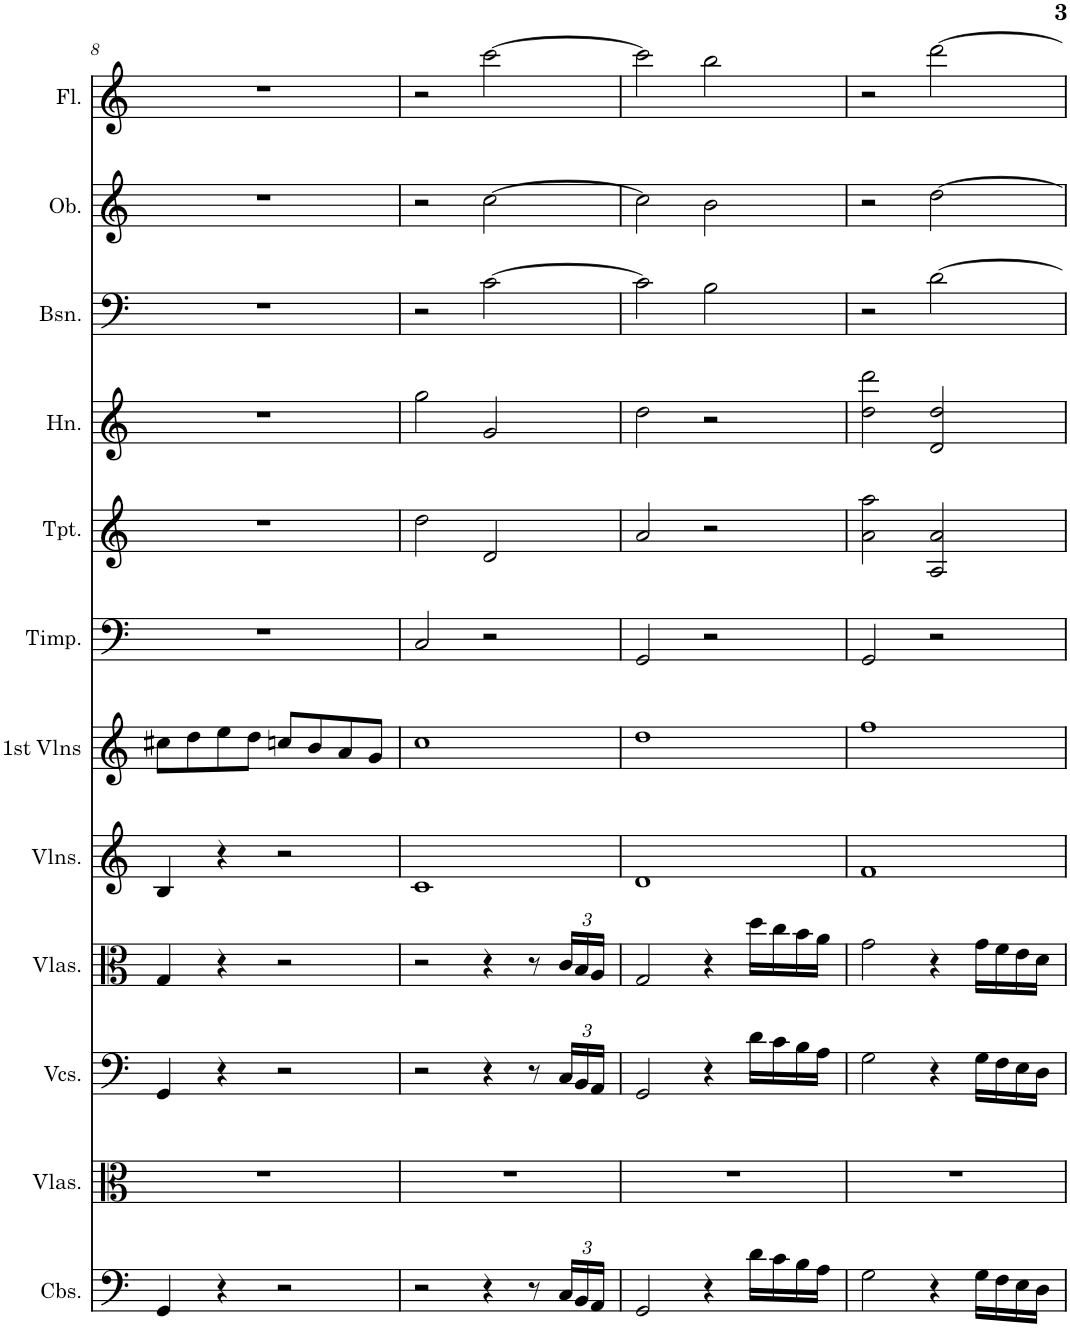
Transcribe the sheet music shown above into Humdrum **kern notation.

**kern	**kern	**kern	**kern	**kern	**kern	**kern	**kern	**kern	**kern	**kern	**kern
*part12	*part11	*part10	*part9	*part8	*part7	*part6	*part5	*part4	*part3	*part2	*part1
*staff12	*staff11	*staff10	*staff9	*staff8	*staff7	*staff6	*staff5	*staff4	*staff3	*staff2	*staff1
*I"Contrabasses	*I"Violas, Cello (tenor clef)	*I"Violoncellos	*I"Violas	*I"Violins	*I"1st Violins	*I"Timpani	*I"Trumpet	*I"Horn	*I"Bassoon	*I"Oboe	*I"Flute
*I'Cbs.	*I'Vlas.	*I'Vcs.	*I'Vlas.	*I'Vlns.	*I'1st Vlns	*I'Timp.	*I'Tpt.	*I'Hn.	*I'Bsn.	*I'Ob.	*I'Fl.
!!LO:PB:g=z
*clefF4	*clefC3	*clefF4	*clefC3	*clefG2	*clefG2	*clefF4	*clefG2	*clefG2	*clefF4	*clefG2	*clefG2
*Trd7c12	*	*	*	*	*	*	*Trd1c2	*Trd4c7	*	*	*
*k[]	*k[]	*k[]	*k[]	*k[]	*k[]	*k[]	*k[]	*k[]	*k[]	*k[]	*k[]
*M4/4	*M4/4	*M4/4	*M4/4	*M4/4	*M4/4	*M4/4	*M4/4	*M4/4	*M4/4	*M4/4	*M4/4
=8	=8	=8	=8	=8	=8	=8	=8	=8	=8	=8	=8
4GG/	1r	4GG/	4G/	4B/	8cc#X\L	1r	1r	1r	1r	1r	1r
.	.	.	.	.	8dd\	.	.	.	.	.	.
4r	.	4r	4r	4r	8ee\	.	.	.	.	.	.
.	.	.	.	.	8dd\J	.	.	.	.	.	.
2r	.	2r	2r	2r	8ccn/L	.	.	.	.	.	.
.	.	.	.	.	8b/	.	.	.	.	.	.
.	.	.	.	.	8a/	.	.	.	.	.	.
.	.	.	.	.	8g/J	.	.	.	.	.	.
=9	=9	=9	=9	=9	=9	=9	=9	=9	=9	=9	=9
2r	1r	2r	2r	1c	1cc	2C/	2dd\	2gg\	2r	2r	2r
4r	.	4r	4r	.	.	2r	2d/	2g/	[2c\	[2cc\	[2ccc\
8r	.	8r	8r	.	.	.	.	.	.	.	.
*Xbrackettup	*	*Xbrackettup	*Xbrackettup	*	*	*	*	*	*	*	*
24C/LL	.	24C/LL	24c/LL	.	.	.	.	.	.	.	.
24BB/	.	24BB/	24B/	.	.	.	.	.	.	.	.
24AA/JJ	.	24AA/JJ	24A/JJ	.	.	.	.	.	.	.	.
=10	=10	=10	=10	=10	=10	=10	=10	=10	=10	=10	=10
2GG/	1r	2GG/	2G/	1d	1dd	2GG/	2a/	2dd\	2c\]	2cc\]	2ccc\]
4r	.	4r	4r	.	.	2r	2r	2r	2B\	2b\	2bb\
16d\LL	.	16d\LL	16dd\LL	.	.	.	.	.	.	.	.
16c\	.	16c\	16cc\	.	.	.	.	.	.	.	.
16B\	.	16B\	16b\	.	.	.	.	.	.	.	.
16A\JJ	.	16A\JJ	16a\JJ	.	.	.	.	.	.	.	.
=11	=11	=11	=11	=11	=11	=11	=11	=11	=11	=11	=11
2G\	1r	2G\	2g\	1f	1ff	2GG/	2a\ 2aa\	2dd\ 2ddd\	2r	2r	2r
4r	.	4r	4r	.	.	2r	2A/ 2a/	2d/ 2dd/	[2d\	[2dd\	[2ddd\
16G\LL	.	16G\LL	16g\LL	.	.	.	.	.	.	.	.
16F\	.	16F\	16f\	.	.	.	.	.	.	.	.
16E\	.	16E\	16e\	.	.	.	.	.	.	.	.
16D\JJ	.	16D\JJ	16d\JJ	.	.	.	.	.	.	.	.
=	=	=	=	=	=	=	=	=	=	=	=
*-	*-	*-	*-	*-	*-	*-	*-	*-	*-	*-	*-
